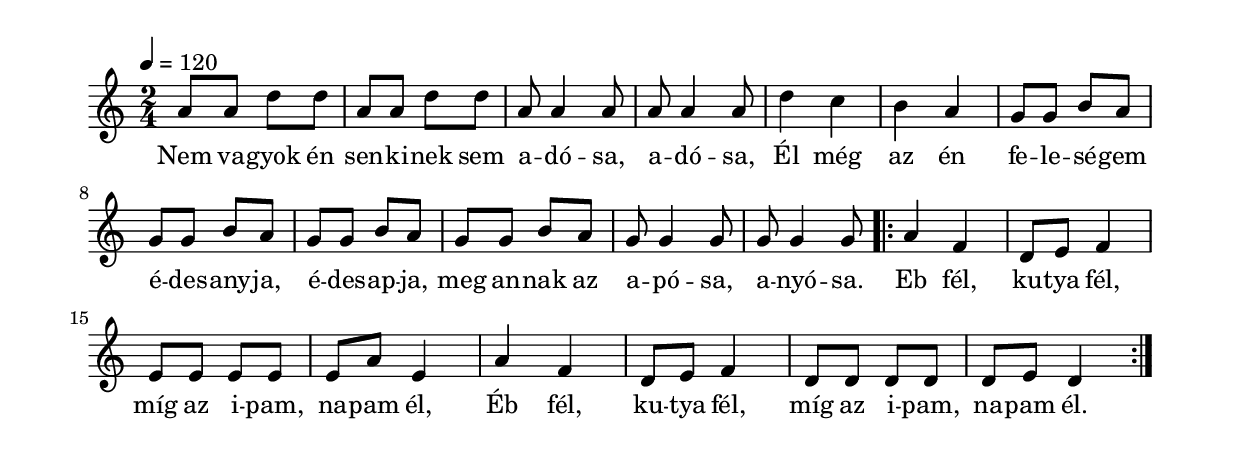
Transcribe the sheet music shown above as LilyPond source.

\paper {
  indent = 0\mm
  line-width = 180\mm
  oddHeaderMarkup = ""
  evenHeaderMarkup = ""
  oddFooterMarkup = ""
  evenFooterMarkup = ""
}

\score{
\relative c' {
\numericTimeSignature
\time 2/4
\key c \major
\tempo 4 = 120
a'8 a d d a a d d a a4 a8 a a4 a8 d4 c b a g8 g b a g g b a g g b a g g b a g g4 g8 g g4 g8 \repeat volta 2 {a4 f d8 e f4 e8 e e e e a e4 a f d8 e f4 d8 d d d d e d4}
} 
\addlyrics {
  Nem va -- gyok én sen -- ki -- nek sem a -- dó -- sa, a -- dó -- sa,
  Él még az én fe -- le -- sé -- gem é -- des -- any -- ja, é -- des -- ap -- ja, meg an -- nak az a -- pó -- sa, a -- nyó -- sa.
  Eb fél, ku -- tya fél, míg az i -- pam, na -- pam él,
  Éb fél, ku -- tya fél, míg az i -- pam, na -- pam él.
  } 

\midi { }
\layout { }
}

\version "2.17.4"